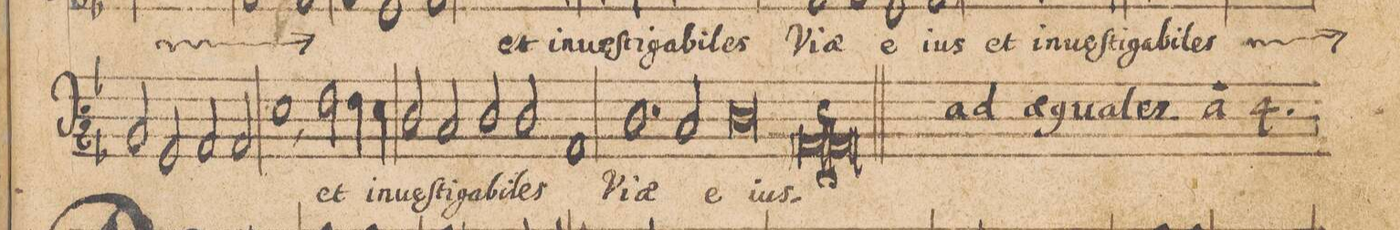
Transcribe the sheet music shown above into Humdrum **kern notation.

**kern	**text
*I"BASSVS.	*
*clefF3	*
*k[b-]	*
*met(C|)	*
*M2/1	*
2D/	-ue-
2BB-/	-ſti-
=52-	=52-
2C/	-ga-
2C/	-bi-
1G,	-les
*	*Xij
=53-	=53-
2A\	et
4A\	in-
4G\	.
2F/	-ue-
2E/	-ſti-
=54-	=54-
2F/	-ga-
2F/	-bi-
1C	-les
=55-	=55-
1.F	Vi-
2E/	-ae
=56-	=56-
0F	e-
=57-	=57-
0Cl	-ius.
==	==
*-	*-
